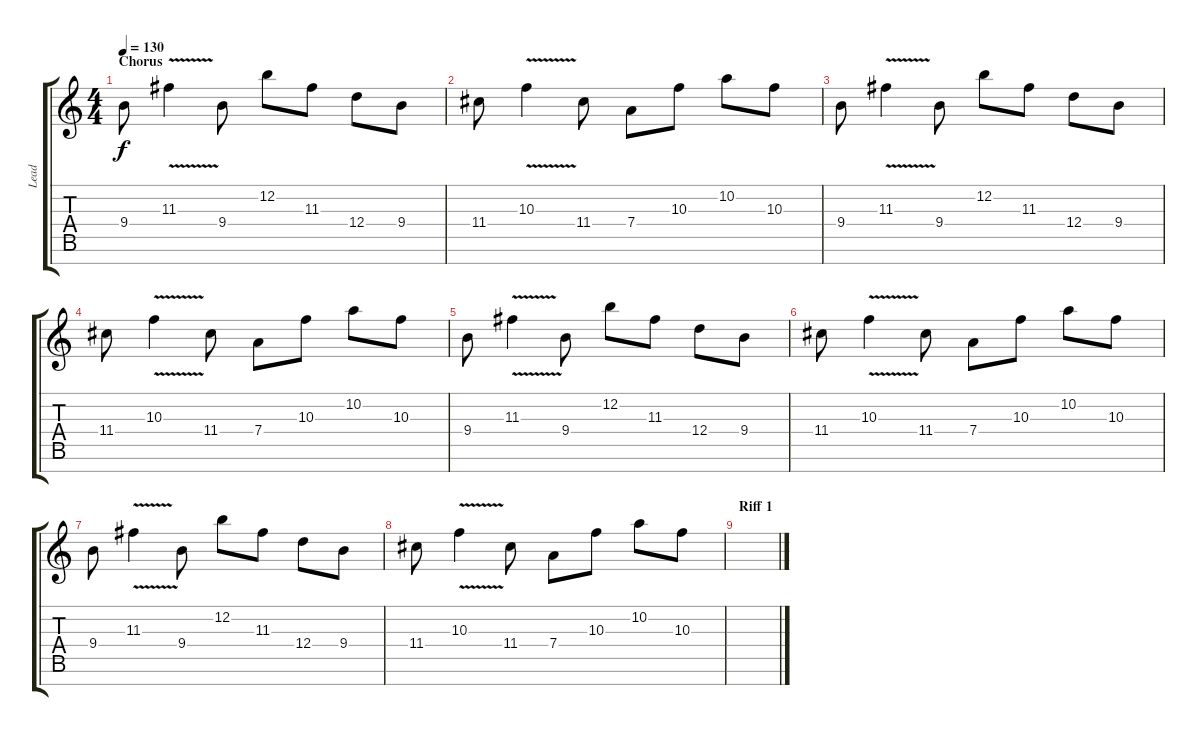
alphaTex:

\track ("Lead" "Lead") {instrument distortionguitar}
\staff {score tabs}
\tuning (E4 B3 G3 D3 A2 E2 B1) {hide}
\ts (4 4)
\section ("" "Chorus")
\tempo 130
\clef g2
\ks c
9.4.8{dy f} 11.3{v}.4 9.4.8 12.2.8 11.3.8 12.4.8 9.4.8 |
11.4.8 10.3{v}.4 11.4.8 7.4.8 10.3.8 10.2.8 10.3.8 |
9.4.8 11.3{v}.4 9.4.8 12.2.8 11.3.8 12.4.8 9.4.8 |
11.4.8 10.3{v}.4 11.4.8 7.4.8 10.3.8 10.2.8 10.3.8 |
9.4.8 11.3{v}.4 9.4.8 12.2.8 11.3.8 12.4.8 9.4.8 |
11.4.8 10.3{v}.4 11.4.8 7.4.8 10.3.8 10.2.8 10.3.8 |
9.4.8 11.3{v}.4 9.4.8 12.2.8 11.3.8 12.4.8 9.4.8 |
11.4.8 10.3{v}.4 11.4.8 7.4.8 10.3.8 10.2.8 10.3.8 |
\section ("" "Riff 1")
